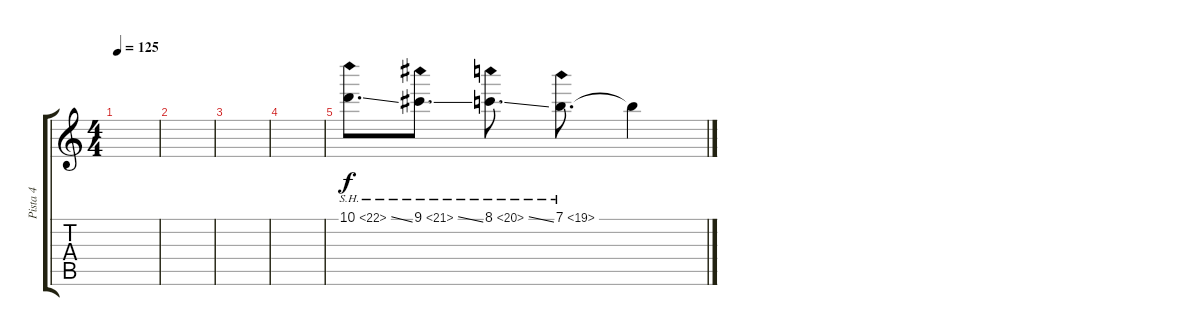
\track ("Pista 4" "Pista 4") {instrument distortionguitar}
\staff {score tabs}
\tuning (E4 B3 G3 D3 A2 E2) {hide}
\ts (4 4)
\tempo 125
\clef g2
\ks c
|
|
|
|
10.1{sh 12 ss}.8{d} 9.1{sh 12 ss}.8{d} 8.1{sh 12 ss}.8{d} 7.1{sh 12}.8{d} 7.1{t}.4
